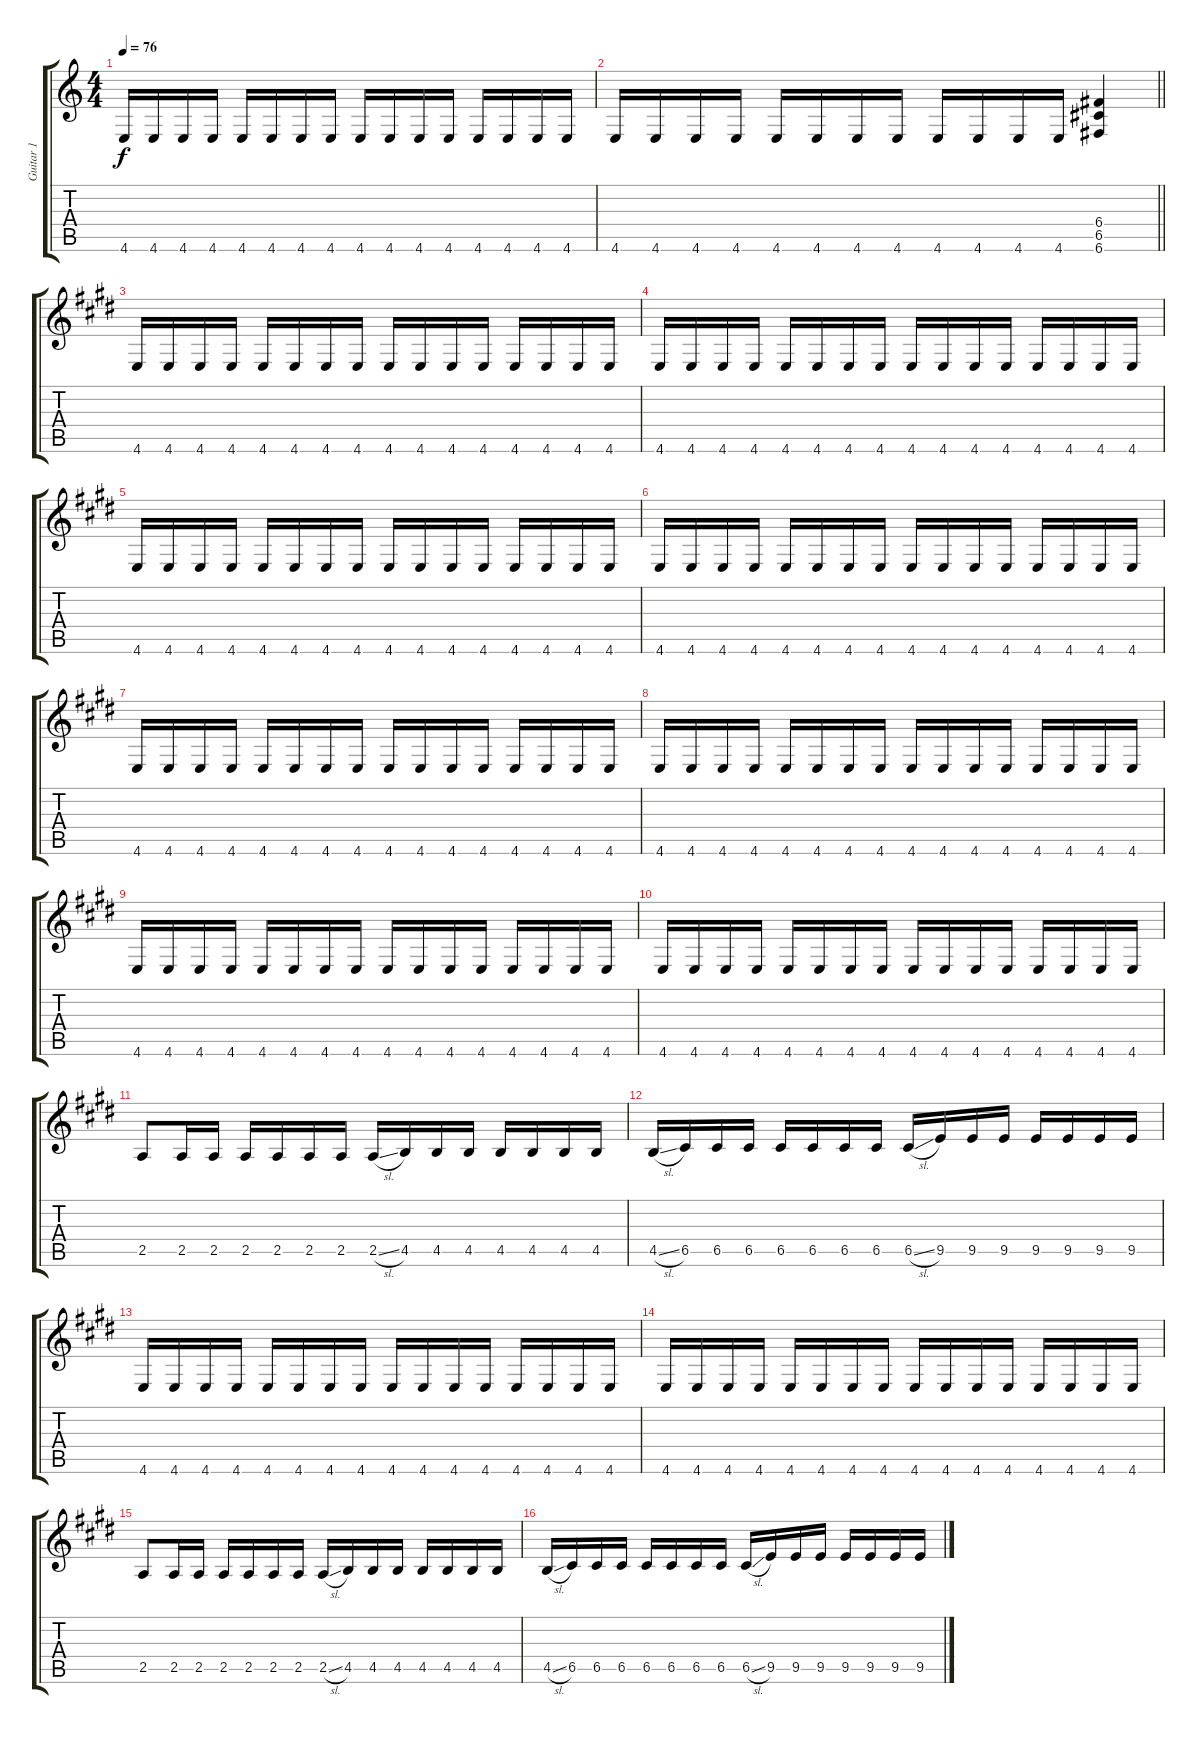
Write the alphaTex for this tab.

\track ("Guitar 1" "Guitar 1") {instrument distortionguitar}
\staff {score tabs}
\tuning (E4 C4 G3 C3 G2 C2) {hide}
\ts (4 4)
\tempo 76
\clef g2
\ks c
4.6.16{dy f} 4.6.16 4.6.16 4.6.16 4.6.16 4.6.16 4.6.16 4.6.16 4.6.16 4.6.16 4.6.16 4.6.16 4.6.16 4.6.16 4.6.16 4.6.16 |
\barLineRight lightlight
4.6.16 4.6.16 4.6.16 4.6.16 4.6.16 4.6.16 4.6.16 4.6.16 4.6.16 4.6.16 4.6.16 4.6.16 (6.4 6.5 6.6).4 |
\ks e
4.6.16 4.6.16 4.6.16 4.6.16 4.6.16 4.6.16 4.6.16 4.6.16 4.6.16 4.6.16 4.6.16 4.6.16 4.6.16 4.6.16 4.6.16 4.6.16 |
4.6.16 4.6.16 4.6.16 4.6.16 4.6.16 4.6.16 4.6.16 4.6.16 4.6.16 4.6.16 4.6.16 4.6.16 4.6.16 4.6.16 4.6.16 4.6.16 |
4.6.16 4.6.16 4.6.16 4.6.16 4.6.16 4.6.16 4.6.16 4.6.16 4.6.16 4.6.16 4.6.16 4.6.16 4.6.16 4.6.16 4.6.16 4.6.16 |
4.6.16 4.6.16 4.6.16 4.6.16 4.6.16 4.6.16 4.6.16 4.6.16 4.6.16 4.6.16 4.6.16 4.6.16 4.6.16 4.6.16 4.6.16 4.6.16 |
4.6.16 4.6.16 4.6.16 4.6.16 4.6.16 4.6.16 4.6.16 4.6.16 4.6.16 4.6.16 4.6.16 4.6.16 4.6.16 4.6.16 4.6.16 4.6.16 |
4.6.16 4.6.16 4.6.16 4.6.16 4.6.16 4.6.16 4.6.16 4.6.16 4.6.16 4.6.16 4.6.16 4.6.16 4.6.16 4.6.16 4.6.16 4.6.16 |
4.6.16 4.6.16 4.6.16 4.6.16 4.6.16 4.6.16 4.6.16 4.6.16 4.6.16 4.6.16 4.6.16 4.6.16 4.6.16 4.6.16 4.6.16 4.6.16 |
4.6.16 4.6.16 4.6.16 4.6.16 4.6.16 4.6.16 4.6.16 4.6.16 4.6.16 4.6.16 4.6.16 4.6.16 4.6.16 4.6.16 4.6.16 4.6.16 |
2.5.8 2.5.16 2.5.16 2.5.16 2.5.16 2.5.16 2.5.16 2.5{sl}.16 4.5.16 4.5.16 4.5.16 4.5.16 4.5.16 4.5.16 4.5.16 |
4.5{sl}.16 6.5.16 6.5.16 6.5.16 6.5.16 6.5.16 6.5.16 6.5.16 6.5{sl}.16 9.5.16 9.5.16 9.5.16 9.5.16 9.5.16 9.5.16 9.5.16 |
4.6.16 4.6.16 4.6.16 4.6.16 4.6.16 4.6.16 4.6.16 4.6.16 4.6.16 4.6.16 4.6.16 4.6.16 4.6.16 4.6.16 4.6.16 4.6.16 |
4.6.16 4.6.16 4.6.16 4.6.16 4.6.16 4.6.16 4.6.16 4.6.16 4.6.16 4.6.16 4.6.16 4.6.16 4.6.16 4.6.16 4.6.16 4.6.16 |
2.5.8 2.5.16 2.5.16 2.5.16 2.5.16 2.5.16 2.5.16 2.5{sl}.16 4.5.16 4.5.16 4.5.16 4.5.16 4.5.16 4.5.16 4.5.16 |
4.5{sl}.16 6.5.16 6.5.16 6.5.16 6.5.16 6.5.16 6.5.16 6.5.16 6.5{sl}.16 9.5.16 9.5.16 9.5.16 9.5.16 9.5.16 9.5.16 9.5.16
